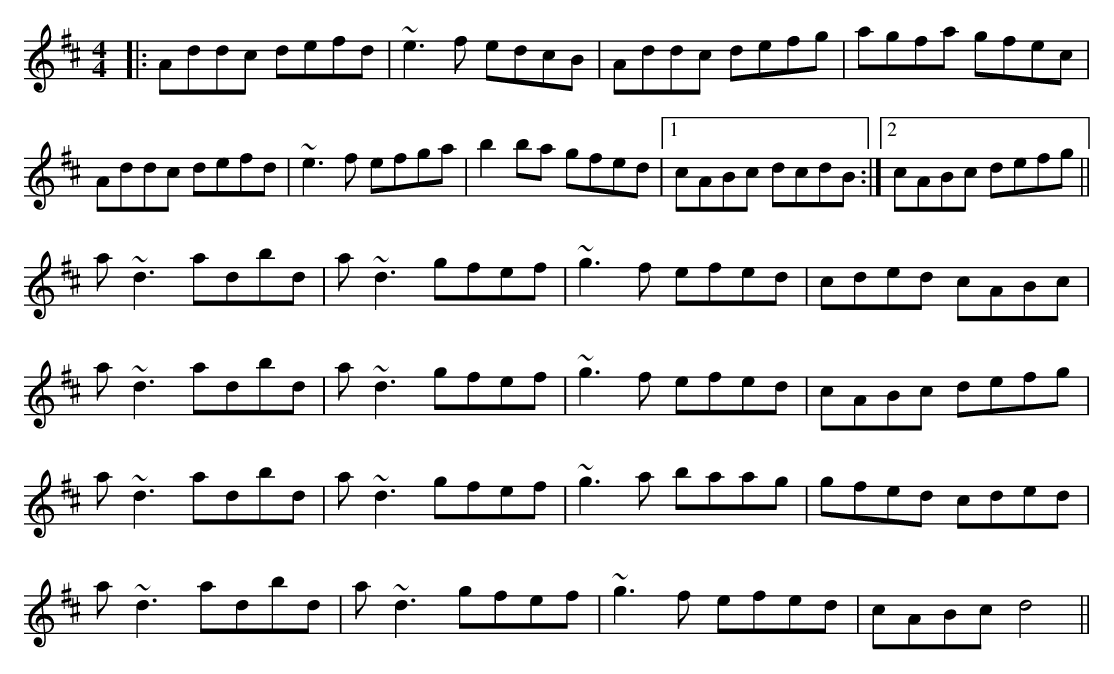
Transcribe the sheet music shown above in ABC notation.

X:1
M:4/4
K:D
|:Addc defd|~e3f edcB|Addc defg|agfa gfec|
Addc defd|~e3f efga|b2ba gfed|1 cABc dcdB:|2 cABc defg||
a~d3 adbd|a~d3 gfef|~g3f efed|cded cABc|
a~d3 adbd|a~d3 gfef|~g3f efed|cABc defg|
a~d3 adbd|a~d3 gfef|~g3a baag|gfed cded|
a~d3 adbd|a~d3 gfef|~g3f efed|cABc d4||
